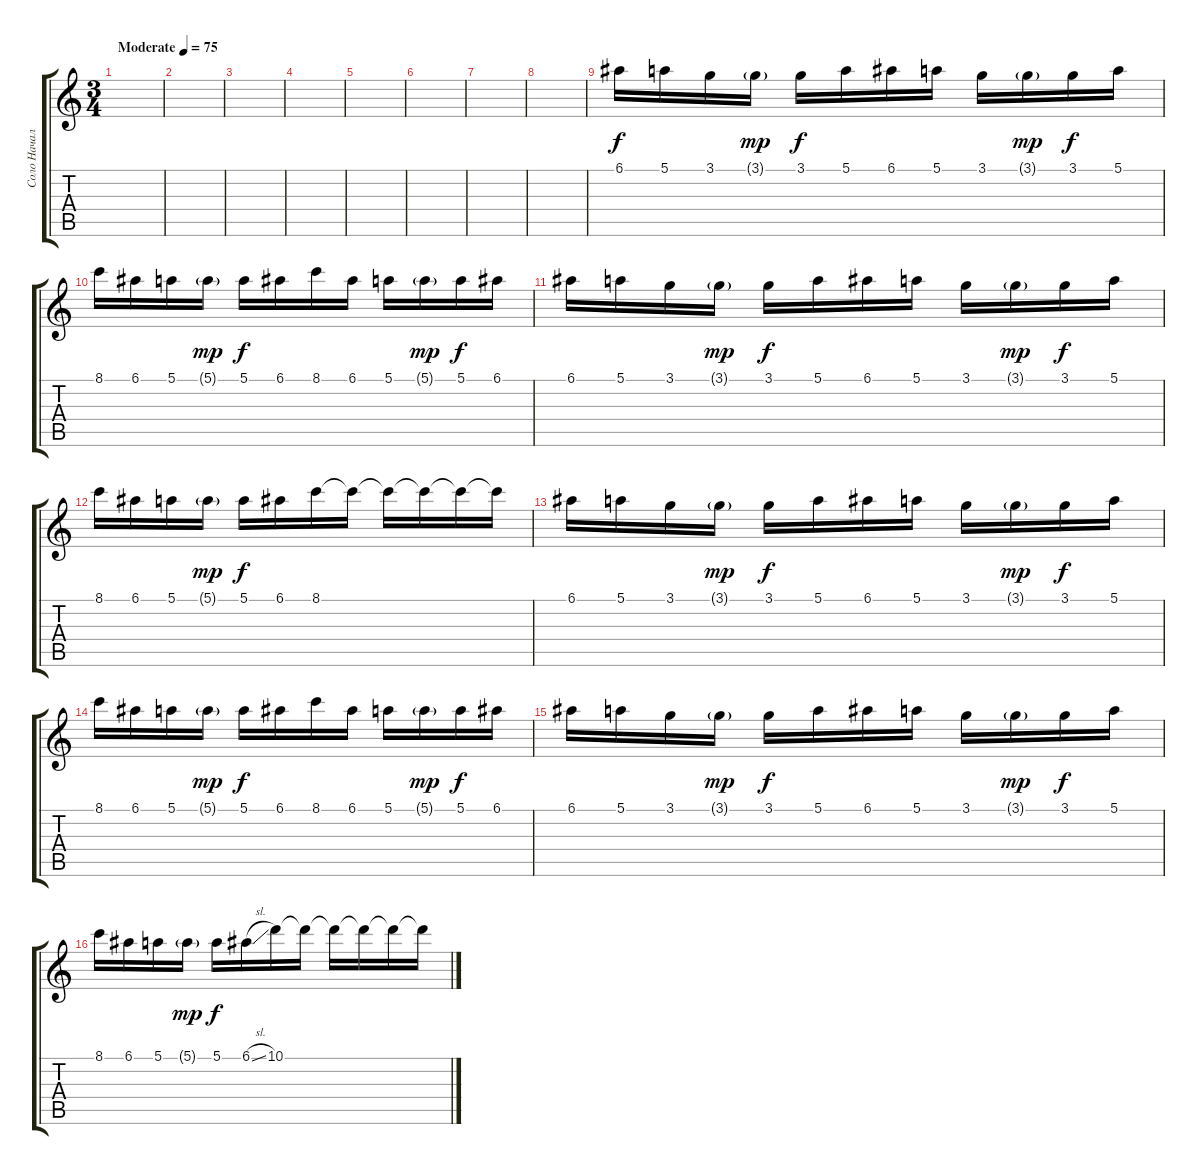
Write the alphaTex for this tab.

\track ("Соло Начало" "Соло Начал") {instrument acousticguitarsteel}
\staff {score tabs}
\tuning (E4 B3 G3 D3 A2 E2) {hide}
\ts (3 4)
\tempo (75 "Moderate")
\clef g2
\ks c
|
|
|
|
|
|
|
|
6.1.16 5.1.16 3.1.16 3.1{g}.16{dy mp} 3.1.16{dy f} 5.1.16 6.1.16 5.1.16 3.1.16 3.1{g}.16{dy mp} 3.1.16{dy f} 5.1.16 |
8.1.16 6.1.16 5.1.16 5.1{g}.16{dy mp} 5.1.16{dy f} 6.1.16 8.1.16 6.1.16 5.1.16 5.1{g}.16{dy mp} 5.1.16{dy f} 6.1.16 |
6.1.16 5.1.16 3.1.16 3.1{g}.16{dy mp} 3.1.16{dy f} 5.1.16 6.1.16 5.1.16 3.1.16 3.1{g}.16{dy mp} 3.1.16{dy f} 5.1.16 |
8.1.16 6.1.16 5.1.16 5.1{g}.16{dy mp} 5.1.16{dy f} 6.1.16 8.1.16 8.1{t}.16 8.1{t}.16 8.1{t}.16 8.1{t}.16 8.1{t}.16 |
6.1.16 5.1.16 3.1.16 3.1{g}.16{dy mp} 3.1.16{dy f} 5.1.16 6.1.16 5.1.16 3.1.16 3.1{g}.16{dy mp} 3.1.16{dy f} 5.1.16 |
8.1.16 6.1.16 5.1.16 5.1{g}.16{dy mp} 5.1.16{dy f} 6.1.16 8.1.16 6.1.16 5.1.16 5.1{g}.16{dy mp} 5.1.16{dy f} 6.1.16 |
6.1.16 5.1.16 3.1.16 3.1{g}.16{dy mp} 3.1.16{dy f} 5.1.16 6.1.16 5.1.16 3.1.16 3.1{g}.16{dy mp} 3.1.16{dy f} 5.1.16 |
8.1.16 6.1.16 5.1.16 5.1{g}.16{dy mp} 5.1.16{dy f} 6.1{sl}.16 10.1.16 10.1{t}.16 10.1{t}.16 10.1{t}.16 10.1{t}.16 10.1{t}.16
